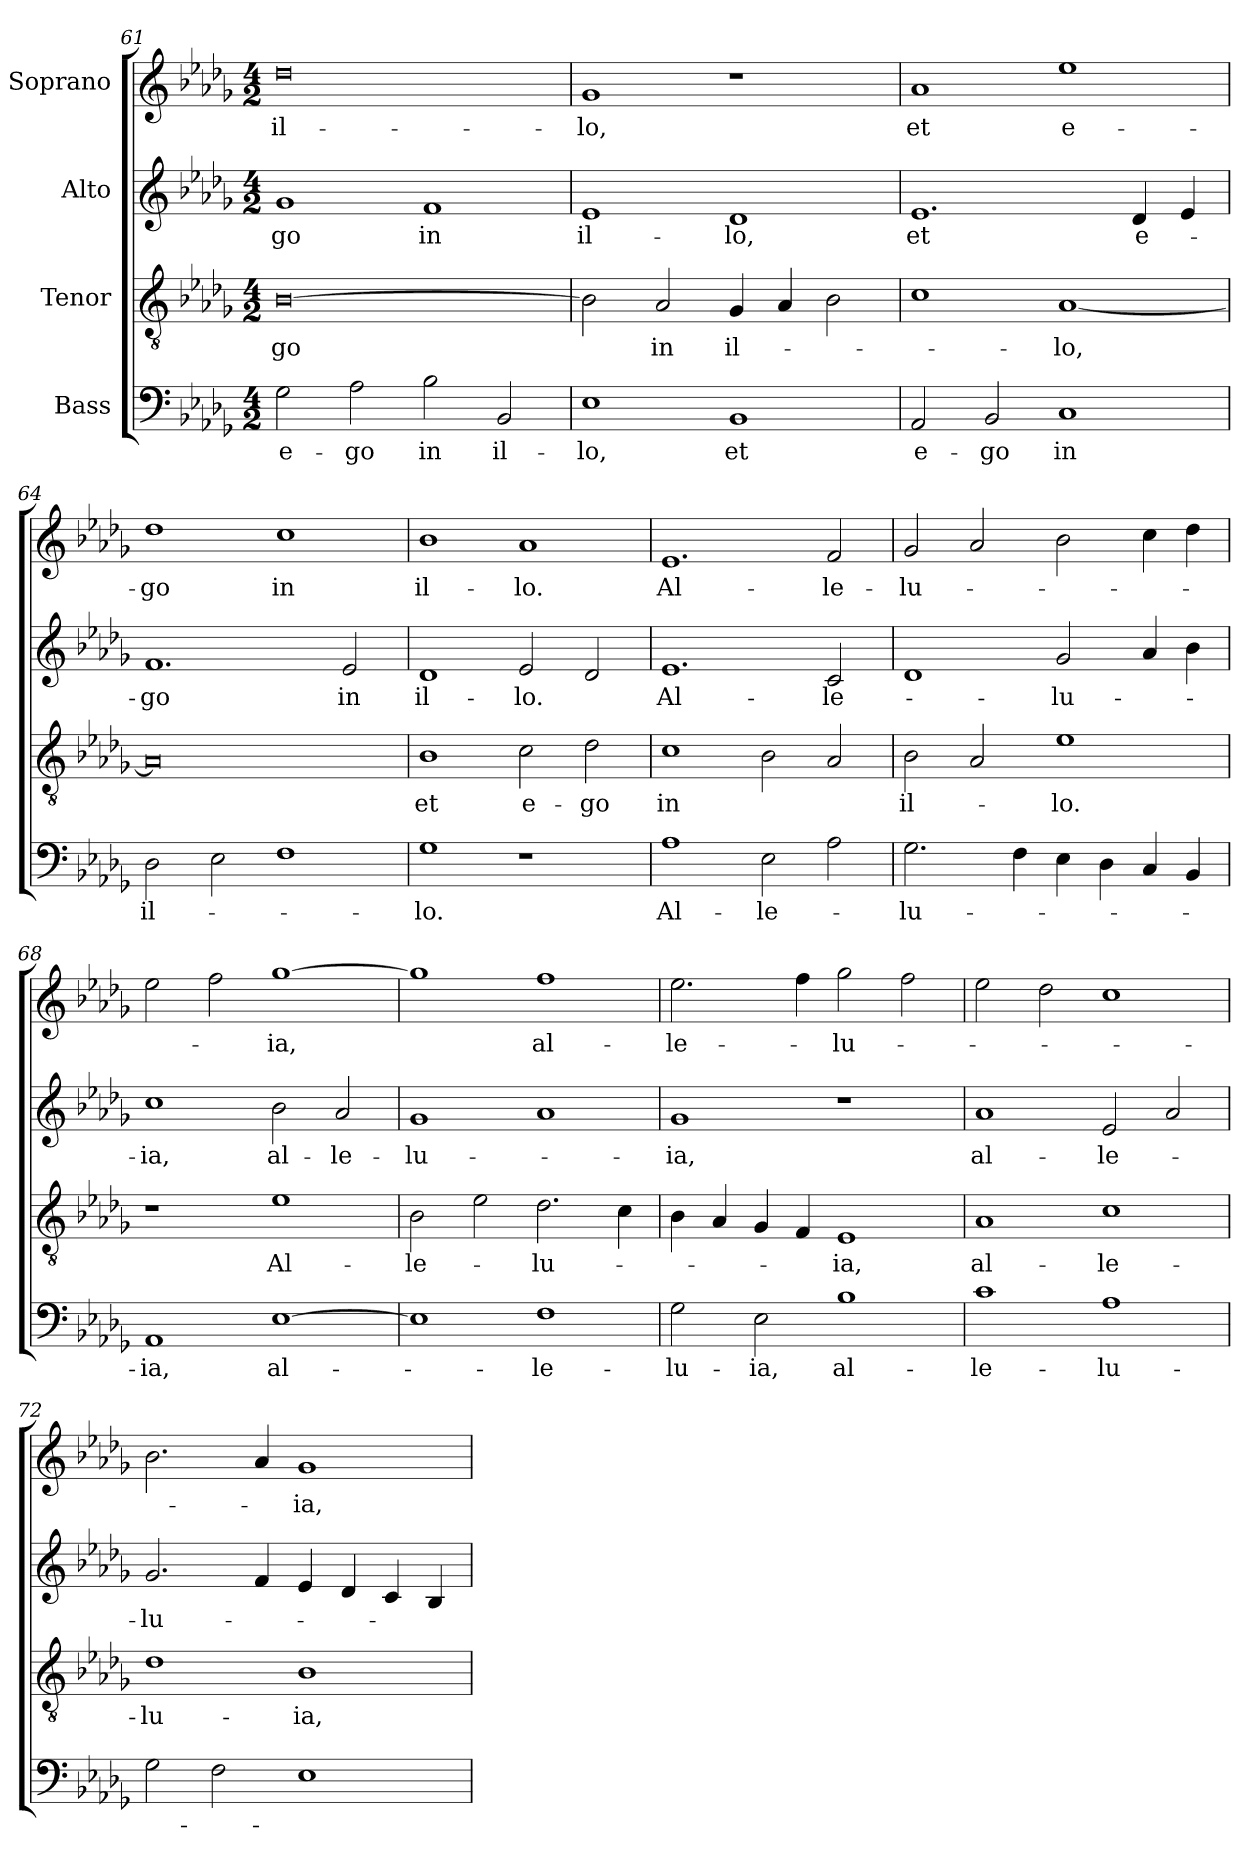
**kern	**text	**kern	**text	**kern	**text	**kern	**text
*part4	*part4	*part3	*part3	*part2	*part2	*part1	*part1
*staff4	*staff4	*staff3	*staff3	*staff2	*staff2	*staff1	*staff1
*I"Bass	*	*I"Tenor	*	*I"Alto	*	*I"Soprano	*
*clefF4	*	*clefGv2	*	*clefG2	*	*clefG2	*
*k[b-e-a-d-g-]	*	*k[b-e-a-d-g-]	*	*k[b-e-a-d-g-]	*	*k[b-e-a-d-g-]	*
*D-:	*	*D-:	*	*D-:	*	*D-:	*
*M4/2	*	*M4/2	*	*M4/2	*	*M4/2	*
=61	=61	=61	=61	=61	=61	=61	=61
!	!LO:LY:b	!	!LO:LY:b	!	!LO:LY:b	!	!LO:LY:b
2G-\	e-	[0B-	-go	1g-	-go	0dd-	il-
!	!LO:LY:b	!	!	!	!	!	!
2A-\	-go	.	.	.	.	.	.
!	!LO:LY:b	!	!	!	!LO:LY:b	!	!
2B-\	in	.	.	1f	in	.	.
!	!LO:LY:b	!	!	!	!	!	!
2BB-/	il-	.	.	.	.	.	.
=62	=62	=62	=62	=62	=62	=62	=62
!	!LO:LY:b	!	!	!	!LO:LY:b	!	!LO:LY:b
1E-	-lo,	2B-\]	.	1e-	il-	1g-	-lo,
!	!	!	!LO:LY:b	!	!	!	!
.	.	2A-/	in	.	.	.	.
!	!LO:LY:b	!	!LO:LY:b	!	!LO:LY:b	!	!
1BB-	et	4G-/	il-	1d-	-lo,	1r	.
.	.	4A-/	.	.	.	.	.
.	.	2B-\	.	.	.	.	.
=63	=63	=63	=63	=63	=63	=63	=63
!	!LO:LY:b	!	!	!	!LO:LY:b	!	!LO:LY:b
2AA-/	e-	1c	.	1.e-	et	1a-	et
!	!LO:LY:b	!	!	!	!	!	!
2BB-/	-go	.	.	.	.	.	.
!	!LO:LY:b	!	!LO:LY:b	!	!	!	!LO:LY:b
1C	in	[1A-	-lo,	.	.	1ee-	e-
!	!	!	!	!	!LO:LY:b	!	!
.	.	.	.	4d-/	e-	.	.
.	.	.	.	4e-/	.	.	.
=64	=64	=64	=64	=64	=64	=64	=64
!	!LO:LY:b	!	!	!	!LO:LY:b	!	!LO:LY:b
2D-\	il-	0A-]	.	1.f	-go	1dd-	-go
2E-\	.	.	.	.	.	.	.
!	!	!	!	!	!	!	!LO:LY:b
1F	.	.	.	.	.	1cc	in
!	!	!	!	!	!LO:LY:b	!	!
.	.	.	.	2e-/	in	.	.
=65	=65	=65	=65	=65	=65	=65	=65
!	!LO:LY:b	!	!LO:LY:b	!	!LO:LY:b	!	!LO:LY:b
1G-	-lo.	1B-	et	1d-	il-	1b-	il-
!	!	!	!LO:LY:b	!	!LO:LY:b	!	!LO:LY:b
1r	.	2c\	e-	2e-/	-lo.	1a-	-lo.
!	!	!	!LO:LY:b	!	!	!	!
.	.	2d-\	-go	2d-/	.	.	.
!!LO:LB:g=z
=66	=66	=66	=66	=66	=66	=66	=66
!	!LO:LY:b	!	!LO:LY:b	!	!LO:LY:b	!	!LO:LY:b
1A-	Al-	1c	in	1.e-	Al-	1.e-	Al-
!	!LO:LY:b	!	!	!	!	!	!
2E-\	-le-	2B-\	.	.	.	.	.
!	!	!	!	!	!LO:LY:b	!	!LO:LY:b
2A-\	.	2A-/	.	2c/	-le-	2f/	-le-
=67	=67	=67	=67	=67	=67	=67	=67
!	!LO:LY:b	!	!LO:LY:b	!	!	!	!LO:LY:b
2.G-\	-lu-	2B-\	il-	1d-	.	2g-/	-lu-
.	.	2A-/	.	.	.	2a-/	.
4F\	.	.	.	.	.	.	.
!	!	!	!LO:LY:b	!	!LO:LY:b	!	!
4E-\	.	1e-	-lo.	2g-/	-lu-	2b-\	.
4D-\	.	.	.	.	.	.	.
4C/	.	.	.	4a-/	.	4cc\	.
4BB-/	.	.	.	4b-\	.	4dd-\	.
=68	=68	=68	=68	=68	=68	=68	=68
!	!LO:LY:b	!	!	!	!LO:LY:b	!	!
1AA-	-ia,	1r	.	1cc	-ia,	2ee-\	.
.	.	.	.	.	.	2ff\	.
!	!LO:LY:b	!	!LO:LY:b	!	!LO:LY:b	!	!LO:LY:b
[1E-	al-	1e-	Al-	2b-\	al-	[1gg-	-ia,
!	!	!	!	!	!LO:LY:b	!	!
.	.	.	.	2a-/	-le-	.	.
=69	=69	=69	=69	=69	=69	=69	=69
!	!	!	!LO:LY:b	!	!LO:LY:b	!	!
1E-]	.	2B-\	-le-	1g-	-lu-	1gg-]	.
.	.	2e-\	.	.	.	.	.
!	!LO:LY:b	!	!LO:LY:b	!	!	!	!LO:LY:b
1F	-le-	2.d-\	-lu-	1a-	.	1ff	al-
.	.	4c\	.	.	.	.	.
=70	=70	=70	=70	=70	=70	=70	=70
!	!LO:LY:b	!	!	!	!LO:LY:b	!	!LO:LY:b
2G-\	-lu-	4B-\	.	1g-	-ia,	2.ee-\	-le-
.	.	4A-/	.	.	.	.	.
!	!LO:LY:b	!	!	!	!	!	!
2E-\	-ia,	4G-/	.	.	.	.	.
.	.	4F/	.	.	.	4ff\	.
!	!LO:LY:b	!	!LO:LY:b	!	!	!	!LO:LY:b
1B-	al-	1E-	-ia,	1r	.	2gg-\	-lu-
.	.	.	.	.	.	2ff\	.
=71	=71	=71	=71	=71	=71	=71	=71
!	!LO:LY:b	!	!LO:LY:b	!	!LO:LY:b	!	!
1c	-le-	1A-	al-	1a-	al-	2ee-\	.
.	.	.	.	.	.	2dd-\	.
!	!LO:LY:b	!	!LO:LY:b	!	!LO:LY:b	!	!
1A-	-lu-	1c	-le-	2e-/	-le-	1cc	.
.	.	.	.	2a-/	.	.	.
=72	=72	=72	=72	=72	=72	=72	=72
!	!	!	!LO:LY:b	!	!LO:LY:b	!	!
2G-\	.	1d-	-lu-	2.g-/	-lu-	2.b-\	.
2F\	.	.	.	.	.	.	.
.	.	.	.	4f/	.	4a-/	.
!	!	!	!LO:LY:b	!	!	!	!LO:LY:b
1E-	.	1B-	-ia,	4e-/	.	1g-	-ia,
.	.	.	.	4d-/	.	.	.
.	.	.	.	4c/	.	.	.
.	.	.	.	4B-/	.	.	.
=	=	=	=	=	=	=	=
*-	*-	*-	*-	*-	*-	*-	*-
